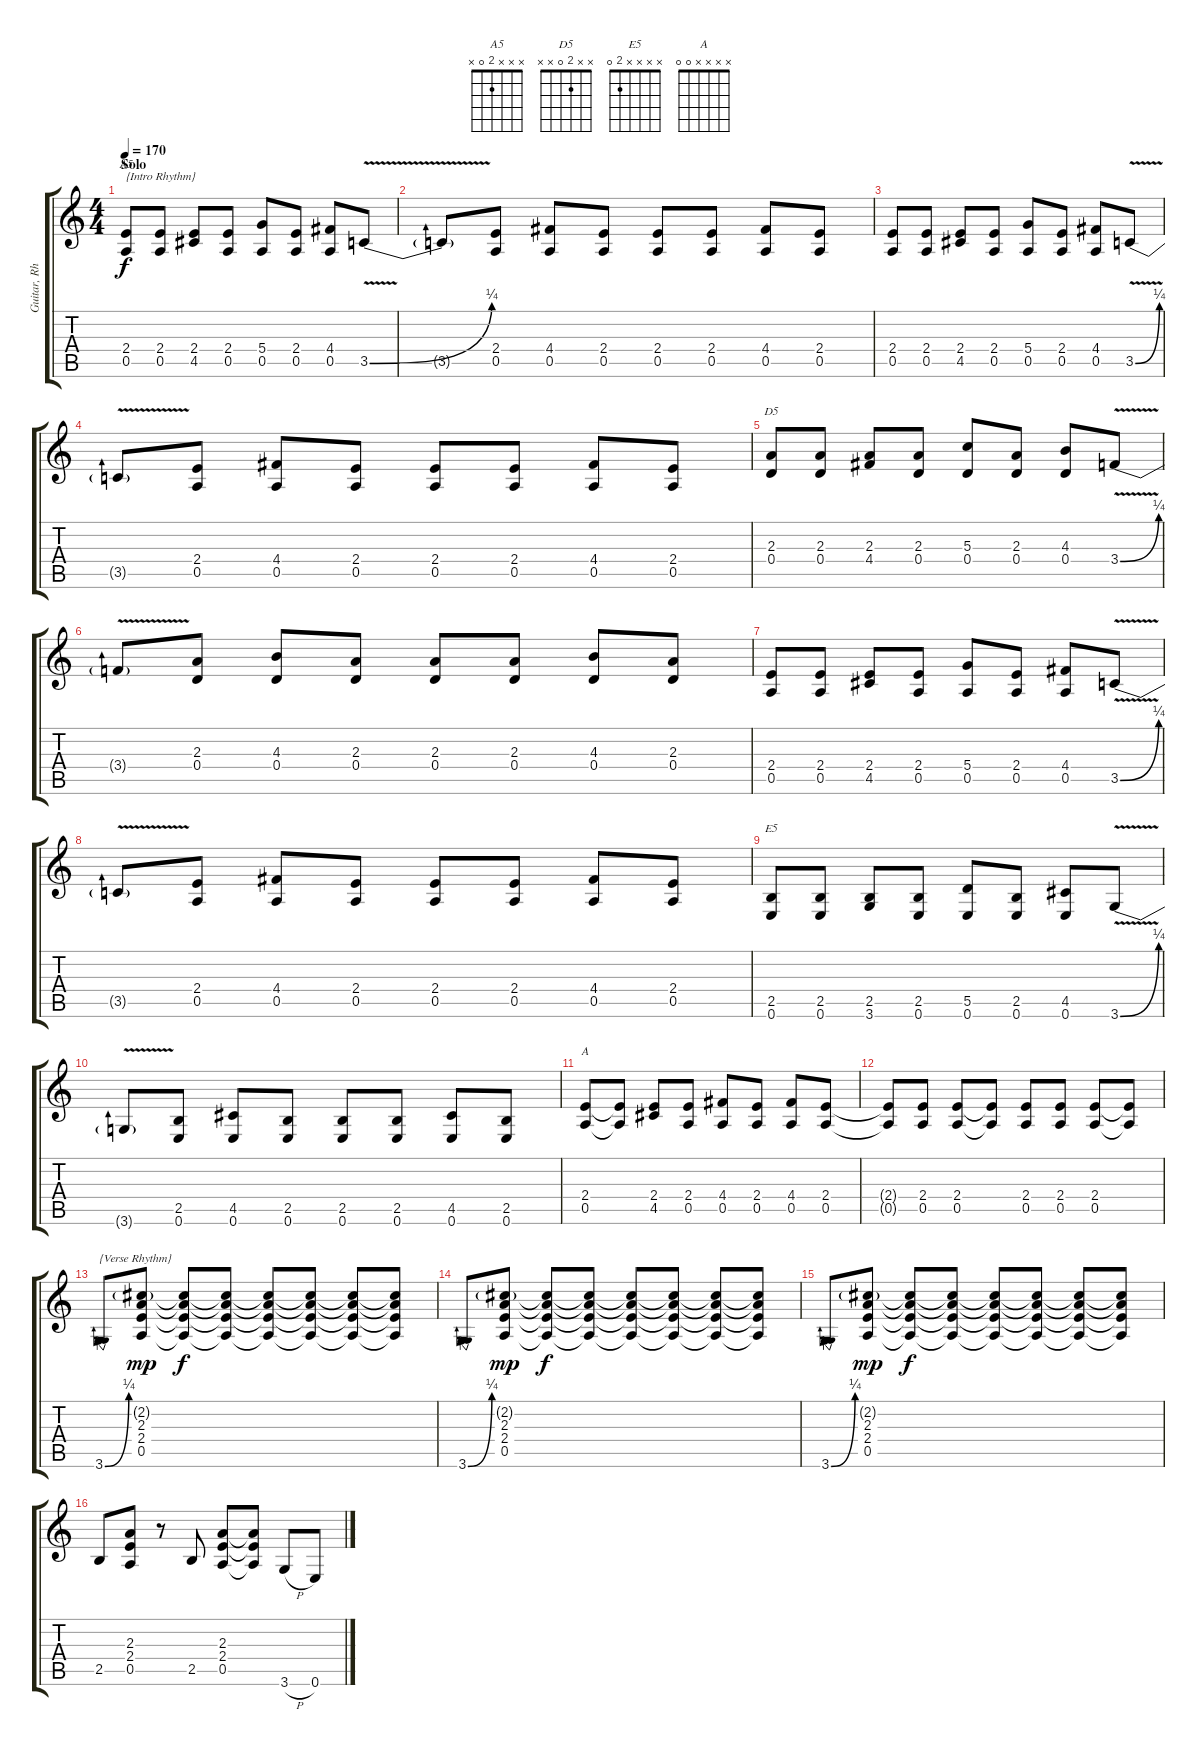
\track ("Guitar, Rhythm" "Guitar, Rh") {instrument distortionguitar}
\staff {score tabs}
\tuning (E4 B3 G3 D3 A2 E2) {hide}
\chord ("A5" x x x 2 0 x)
\chord ("D5" x x 2 0 x x)
\chord ("E5" x x x x 2 0)
\chord ("A" x x x x 0 0)
\ts (4 4)
\section ("" "Solo")
\tempo 170
\clef g2
\ks c
(2.4 0.5).8{ch "A5" txt "{Intro Rhythm}" dy f} (2.4 0.5).8 (2.4 4.5).8 (2.4 0.5).8 (5.4 0.5).8 (2.4 0.5).8 (4.4 0.5).8 3.5{be (bend 0 0 60 1) v}.8 |
3.5{t}.8 (2.4 0.5).8 (4.4 0.5).8 (2.4 0.5).8 (2.4 0.5).8 (2.4 0.5).8 (4.4 0.5).8 (2.4 0.5).8 |
(2.4 0.5).8 (2.4 0.5).8 (2.4 4.5).8 (2.4 0.5).8 (5.4 0.5).8 (2.4 0.5).8 (4.4 0.5).8 3.5{be (bend 0 0 60 1) v}.8 |
3.5{t}.8 (2.4 0.5).8 (4.4 0.5).8 (2.4 0.5).8 (2.4 0.5).8 (2.4 0.5).8 (4.4 0.5).8 (2.4 0.5).8 |
(2.3 0.4).8{ch "D5"} (2.3 0.4).8 (2.3 4.4).8 (2.3 0.4).8 (5.3 0.4).8 (2.3 0.4).8 (4.3 0.4).8 3.4{be (bend 0 0 60 1) v}.8 |
3.4{t}.8 (2.3 0.4).8 (4.3 0.4).8 (2.3 0.4).8 (2.3 0.4).8 (2.3 0.4).8 (4.3 0.4).8 (2.3 0.4).8 |
(2.4 0.5).8 (2.4 0.5).8 (2.4 4.5).8 (2.4 0.5).8 (5.4 0.5).8 (2.4 0.5).8 (4.4 0.5).8 3.5{be (bend 0 0 60 1) v}.8 |
3.5{t}.8 (2.4 0.5).8 (4.4 0.5).8 (2.4 0.5).8 (2.4 0.5).8 (2.4 0.5).8 (4.4 0.5).8 (2.4 0.5).8 |
(2.5 0.6).8{ch "E5"} (2.5 0.6).8 (2.5 3.6).8 (2.5 0.6).8 (5.5 0.6).8 (2.5 0.6).8 (4.5 0.6).8 3.6{be (bend 0 0 60 1) v}.8 |
3.6{t}.8 (2.5 0.6).8 (4.5 0.6).8 (2.5 0.6).8 (2.5 0.6).8 (2.5 0.6).8 (4.5 0.6).8 (2.5 0.6).8 |
(2.4 0.5).8{ch "A"} (2.4{t} 0.5{t}).8 (2.4 4.5).8 (2.4 0.5).8 (4.4 0.5).8 (2.4 0.5).8 (4.4 0.5).8 (2.4 0.5).8 |
(2.4{t} 0.5{t}).8 (2.4 0.5).8 (2.4 0.5).8 (2.4{t} 0.5{t}).8 (2.4 0.5).8 (2.4 0.5).8 (2.4 0.5).8 (2.4{t} 0.5{t}).8 |
3.6{be (bend 0 0 60 1)}.8{txt "{Verse Rhythm}"} (2.2{g} 2.3 2.4 0.5).8{dy mp} (2.2{t} 2.3{t} 2.4{t} 0.5{t}).8{dy f} (2.2{t} 2.3{t} 2.4{t} 0.5{t}).8 (2.2{t} 2.3{t} 2.4{t} 0.5{t}).8 (2.2{t} 2.3{t} 2.4{t} 0.5{t}).8 (2.2{t} 2.3{t} 2.4{t} 0.5{t}).8 (2.2{t} 2.3{t} 2.4{t} 0.5{t}).8 |
3.6{be (bend 0 0 60 1)}.8 (2.2{g} 2.3 2.4 0.5).8{dy mp} (2.2{t} 2.3{t} 2.4{t} 0.5{t}).8{dy f} (2.2{t} 2.3{t} 2.4{t} 0.5{t}).8 (2.2{t} 2.3{t} 2.4{t} 0.5{t}).8 (2.2{t} 2.3{t} 2.4{t} 0.5{t}).8 (2.2{t} 2.3{t} 2.4{t} 0.5{t}).8 (2.2{t} 2.3{t} 2.4{t} 0.5{t}).8 |
3.6{be (bend 0 0 60 1)}.8 (2.2{g} 2.3 2.4 0.5).8{dy mp} (2.2{t} 2.3{t} 2.4{t} 0.5{t}).8{dy f} (2.2{t} 2.3{t} 2.4{t} 0.5{t}).8 (2.2{t} 2.3{t} 2.4{t} 0.5{t}).8 (2.2{t} 2.3{t} 2.4{t} 0.5{t}).8 (2.2{t} 2.3{t} 2.4{t} 0.5{t}).8 (2.2{t} 2.3{t} 2.4{t} 0.5{t}).8 |
2.5.8 (2.3 2.4 0.5).8 r.8 2.5.8 (2.3 2.4 0.5).8 (2.3{t} 2.4{t} 0.5{t}).8 3.6{h}.8 0.6.8
